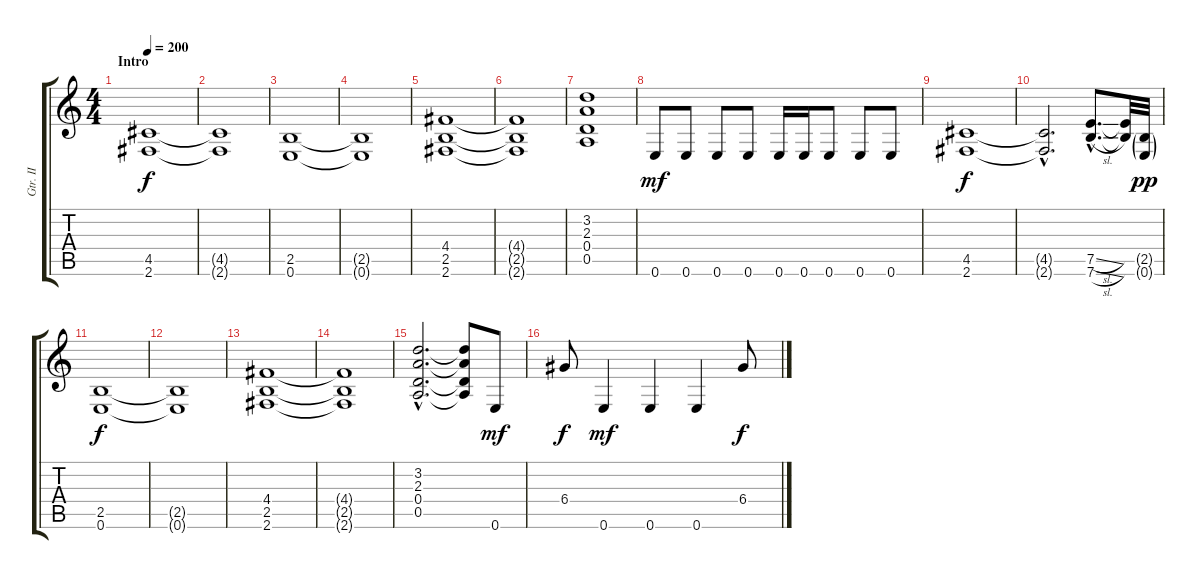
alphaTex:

\track ("Gtr. II" "Gtr. II") {instrument distortionguitar}
\staff {score tabs}
\tuning (E4 B3 G3 D3 A2 E2) {hide}
\ts (4 4)
\section ("" "Intro")
\tempo 200
\clef g2
\ks c
(4.5 2.6).1{dy f instrument distortionguitar} |
(4.5{t} 2.6{t}).1 |
(2.5 0.6).1 |
(2.5{t} 0.6{t}).1 |
(4.4 2.5 2.6).1 |
(4.4{t} 2.5{t} 2.6{t}).1 |
(3.2 2.3 0.4 0.5).1 |
0.6.8{dy mf} 0.6.8 0.6.8 0.6.8 0.6.16 0.6.16 0.6.8 0.6.8 0.6.8 |
(4.5 2.6).1{dy f} |
(4.5{hac t} 2.6{hac t}).2{d} (7.5{sl hac} 7.6{sl hac}).8{d} (7.5{t} 7.6{t}).32 (2.5{g} 0.6{g}).32{dy pp} |
(2.5 0.6).1{dy f} |
(2.5{t} 0.6{t}).1 |
(4.4 2.5 2.6).1 |
(4.4{t} 2.5{t} 2.6{t}).1 |
(3.2{hac} 2.3{hac} 0.4{hac} 0.5{hac}).2{d} (3.2{t} 2.3{t} 0.4{t} 0.5{t}).8 0.6.8{dy mf} |
6.4.8{dy f} 0.6.4{dy mf} 0.6.4 0.6.4 6.4.8{dy f}
